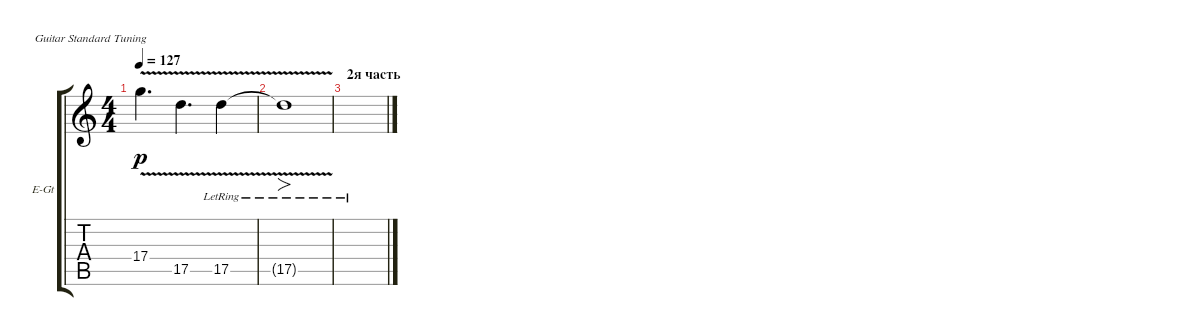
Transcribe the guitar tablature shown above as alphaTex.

\defaultSystemsLayout 4
\bracketExtendMode groupsimilarinstruments
\firstSystemTrackNameOrientation horizontal
\otherSystemsTrackNameOrientation horizontal
\track ("Клавиша" "E-Gt") {instrument overdrivenguitar}
\staff {score tabs}
\tuning (E4 B3 G3 D3 A2 E2)
\ts (4 4)
\tempo 127
\clef g2
\ks c
17.4{v}.4{d dy p} 17.5{v}.4{d} 17.5{v lr}.4 |
17.5{v lr t}.1{fo} |
\section ("" "2я часть")
